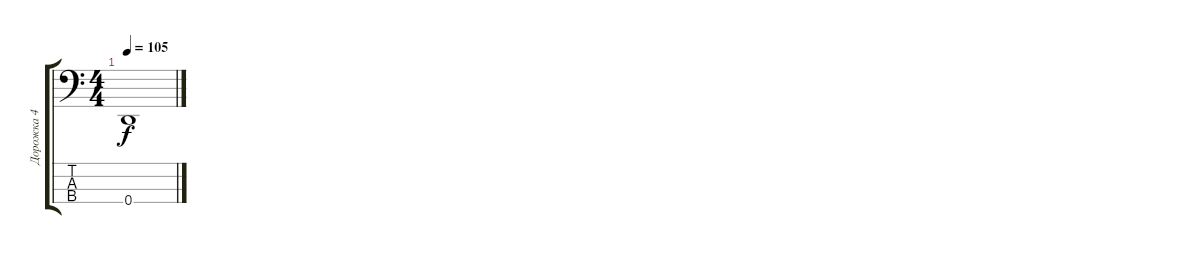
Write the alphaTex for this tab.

\track ("Дорожка 4" "Дорожка 4") {instrument electricbassfinger}
\staff {score tabs}
\tuning (F2 C2 G1 D1) {hide}
\ts (4 4)
\tempo 105
\clef f4
\ks c
0.4.1{dy f}
